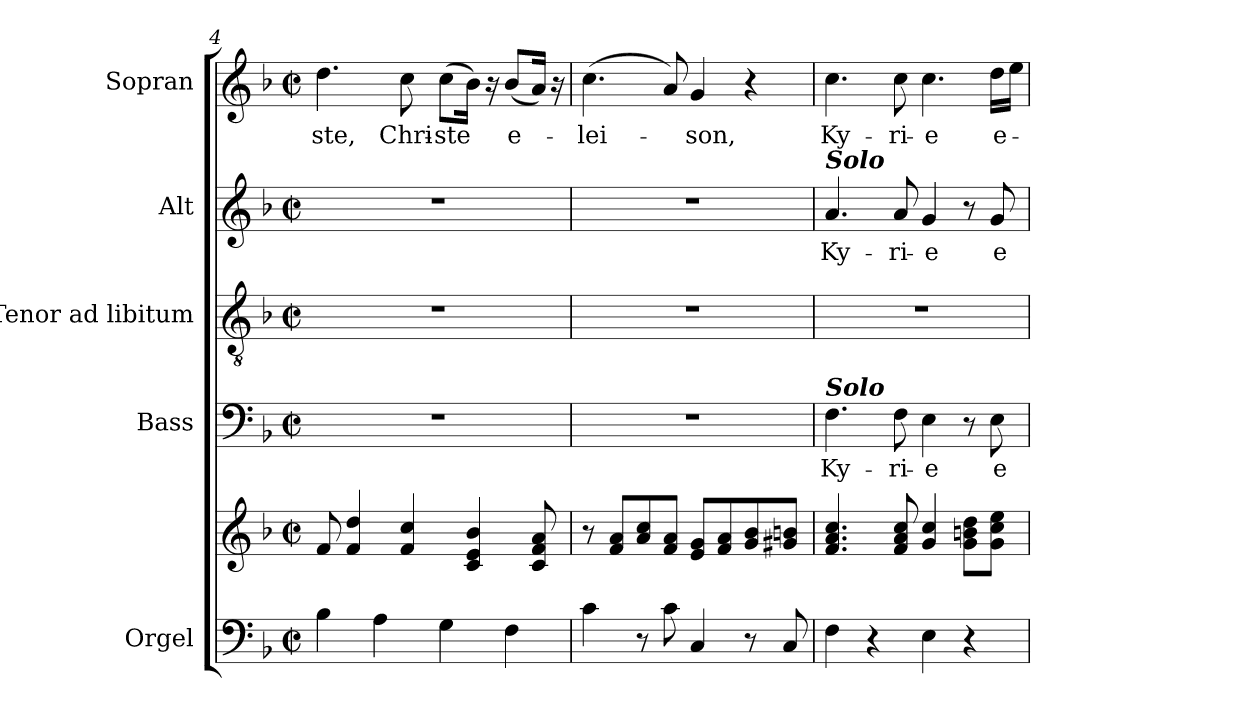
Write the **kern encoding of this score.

**kern	**kern	**kern	**text	**kern	**kern	**text	**kern	**text
*part5	*part5	*part4	*part4	*part3	*part2	*part2	*part1	*part1
*staff6	*staff5	*staff4	*staff4	*staff3	*staff2	*staff2	*staff1	*staff1
*I"Orgel	*	*I"Bass	*	*I"Tenor ad libitum	*I"Alt	*	*I"Sopran	*
*I'Org.	*	*I'B.	*	*I'T.	*I'A.	*	*I'S.	*
*clefF4	*clefG2	*clefF4	*	*clefGv2	*clefG2	*	*clefG2	*
*k[b-]	*k[b-]	*k[b-]	*	*k[b-]	*k[b-]	*	*k[b-]	*
*F:	*F:	*F:	*	*F:	*F:	*	*F:	*
*M2/2	*M2/2	*M2/2	*	*M2/2	*M2/2	*	*M2/2	*
*met(c|)	*met(c|)	*met(c|)	*	*met(c|)	*met(c|)	*	*met(c|)	*
=4	=4	=4	=4	=4	=4	=4	=4	=4
!	!	!	!	!	!	!	!	!LO:LY:b
4B-\	8f/	1r	.	1r	1r	.	4.dd\	-ste,
.	4f/ 4dd/	.	.	.	.	.	.	.
4A\	.	.	.	.	.	.	.	.
!	!	!	!	!	!	!	!	!LO:LY:b
.	4f/ 4cc/	.	.	.	.	.	8cc\	Chri-
!	!	!	!	!	!	!	!	!LO:LY:b
4G\	.	.	.	.	.	.	(>8cc\L	-ste
.	4c/ 4e/ 4b-/	.	.	.	.	.	16b-\Jk)	.
.	.	.	.	.	.	.	16r	.
!	!	!	!	!	!	!	!	!LO:LY:b
4F\	.	.	.	.	.	.	(<8b-/L	e-
.	8c/ 8f/ 8a/	.	.	.	.	.	16a/Jk)	.
.	.	.	.	.	.	.	16r	.
!!LO:LB:g=z
=5	=5	=5	=5	=5	=5	=5	=5	=5
!	!	!	!	!	!	!	!	!LO:LY:b
4c\	8r	1r	.	1r	1r	.	(>4.cc\	-lei-
.	8f/ 8a/L	.	.	.	.	.	.	.
8r	8a/ 8cc/	.	.	.	.	.	.	.
8c\	8f/ 8a/J	.	.	.	.	.	8a/)	.
!	!	!	!	!	!	!	!	!LO:LY:b
4C/	8e/ 8g/L	.	.	.	.	.	4g/	-son,
.	8f/ 8a/	.	.	.	.	.	.	.
8r	8g/ 8b-/	.	.	.	.	.	4r	.
8C/	8g#X/ 8bn/J	.	.	.	.	.	.	.
=6	=6	=6	=6	=6	=6	=6	=6	=6
!	!	!	!	!	!LO:TX:a:Bi:t=Solo	!	!	!
!	!	!LO:TX:a:Bi:t=Solo	!	!	!	!	!	!
!	!	!	!LO:LY:b	!	!	!LO:LY:b	!	!LO:LY:b
4F\	4.f/ 4.a/ 4.cc/	4.F\	Ky-	1r	4.a/	Ky-	4.cc\	Ky-
4r	.	.	.	.	.	.	.	.
!	!	!	!LO:LY:b	!	!	!LO:LY:b	!	!LO:LY:b
.	8f/ 8a/ 8cc/	8F\	-ri-	.	8a/	-ri-	8cc\	-ri-
!	!	!	!LO:LY:b	!	!	!LO:LY:b	!	!LO:LY:b
4E\	4g/ 4cc/	4E\	-e	.	4g/	-e	4.cc\	-e
4r	8g\ 8bn\ 8dd\L	8r	.	.	8r	.	.	.
!	!	!	!LO:LY:b	!	!	!LO:LY:b	!	!LO:LY:b
.	8g\ 8cc\ 8ee\J	8E\	e-	.	8g/	e-	16dd\LL	e-
.	.	.	.	.	.	.	16ee\JJ	.
=	=	=	=	=	=	=	=	=
*-	*-	*-	*-	*-	*-	*-	*-	*-
